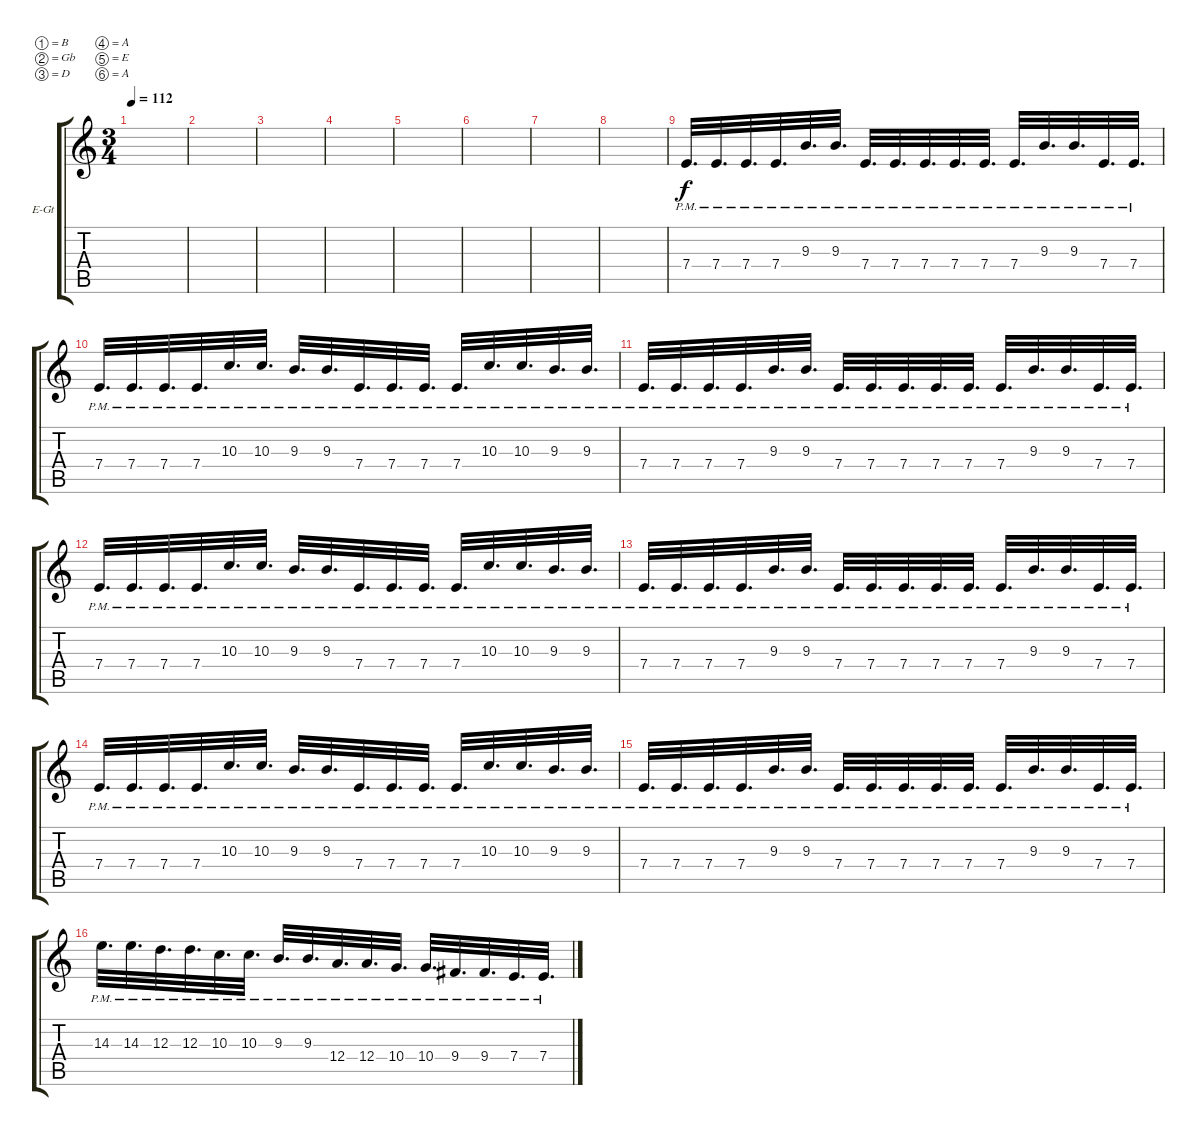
\bracketExtendMode groupsimilarinstruments
\firstSystemTrackNameOrientation horizontal
\otherSystemsTrackNameOrientation horizontal
\track ("Lead" "E-Gt") {instrument distortionguitar}
\staff {score tabs}
\tuning (B3 Gb3 D3 A2 E2 A1)
\ts (3 4)
\tempo 112
\clef g2
\scale
0.487395
\ks c
|
\scale
0.256303 |
\scale
0.256303 |
\scale
0.333333 |
\scale
0.333333 |
\scale
0.333333 |
|
|
7.4{pm}.32{d} 7.4{pm}.32{d} 7.4{pm}.32{d} 7.4{pm}.32{d} 9.3{pm}.32{d} 9.3{pm}.32{d} 7.4{pm}.32{d} 7.4{pm}.32{d} 7.4{pm}.32{d} 7.4{pm}.32{d} 7.4{pm}.32{d} 7.4{pm}.32{d} 9.3{pm}.32{d} 9.3{pm}.32{d} 7.4{pm}.32{d} 7.4{pm}.32{d} |
7.4{pm}.32{d} 7.4{pm}.32{d} 7.4{pm}.32{d} 7.4{pm}.32{d} 10.3{pm}.32{d} 10.3{pm}.32{d} 9.3{pm}.32{d} 9.3{pm}.32{d} 7.4{pm}.32{d} 7.4{pm}.32{d} 7.4{pm}.32{d} 7.4{pm}.32{d} 10.3{pm}.32{d} 10.3{pm}.32{d} 9.3{pm}.32{d} 9.3{pm}.32{d} |
7.4{pm}.32{d} 7.4{pm}.32{d} 7.4{pm}.32{d} 7.4{pm}.32{d} 9.3{pm}.32{d} 9.3{pm}.32{d} 7.4{pm}.32{d} 7.4{pm}.32{d} 7.4{pm}.32{d} 7.4{pm}.32{d} 7.4{pm}.32{d} 7.4{pm}.32{d} 9.3{pm}.32{d} 9.3{pm}.32{d} 7.4{pm}.32{d} 7.4{pm}.32{d} |
7.4{pm}.32{d} 7.4{pm}.32{d} 7.4{pm}.32{d} 7.4{pm}.32{d} 10.3{pm}.32{d} 10.3{pm}.32{d} 9.3{pm}.32{d} 9.3{pm}.32{d} 7.4{pm}.32{d} 7.4{pm}.32{d} 7.4{pm}.32{d} 7.4{pm}.32{d} 10.3{pm}.32{d} 10.3{pm}.32{d} 9.3{pm}.32{d} 9.3{pm}.32{d} |
7.4{pm}.32{d} 7.4{pm}.32{d} 7.4{pm}.32{d} 7.4{pm}.32{d} 9.3{pm}.32{d} 9.3{pm}.32{d} 7.4{pm}.32{d} 7.4{pm}.32{d} 7.4{pm}.32{d} 7.4{pm}.32{d} 7.4{pm}.32{d} 7.4{pm}.32{d} 9.3{pm}.32{d} 9.3{pm}.32{d} 7.4{pm}.32{d} 7.4{pm}.32{d} |
7.4{pm}.32{d} 7.4{pm}.32{d} 7.4{pm}.32{d} 7.4{pm}.32{d} 10.3{pm}.32{d} 10.3{pm}.32{d} 9.3{pm}.32{d} 9.3{pm}.32{d} 7.4{pm}.32{d} 7.4{pm}.32{d} 7.4{pm}.32{d} 7.4{pm}.32{d} 10.3{pm}.32{d} 10.3{pm}.32{d} 9.3{pm}.32{d} 9.3{pm}.32{d} |
7.4{pm}.32{d} 7.4{pm}.32{d} 7.4{pm}.32{d} 7.4{pm}.32{d} 9.3{pm}.32{d} 9.3{pm}.32{d} 7.4{pm}.32{d} 7.4{pm}.32{d} 7.4{pm}.32{d} 7.4{pm}.32{d} 7.4{pm}.32{d} 7.4{pm}.32{d} 9.3{pm}.32{d} 9.3{pm}.32{d} 7.4{pm}.32{d} 7.4{pm}.32{d} |
14.3{pm}.32{d} 14.3{pm}.32{d} 12.3{pm}.32{d} 12.3{pm}.32{d} 10.3{pm}.32{d} 10.3{pm}.32{d} 9.3{pm}.32{d} 9.3{pm}.32{d} 12.4{pm}.32{d} 12.4{pm}.32{d} 10.4{pm}.32{d} 10.4{pm}.32{d} 9.4{pm}.32{d} 9.4{pm}.32{d} 7.4{pm}.32{d} 7.4{pm}.32{d}
